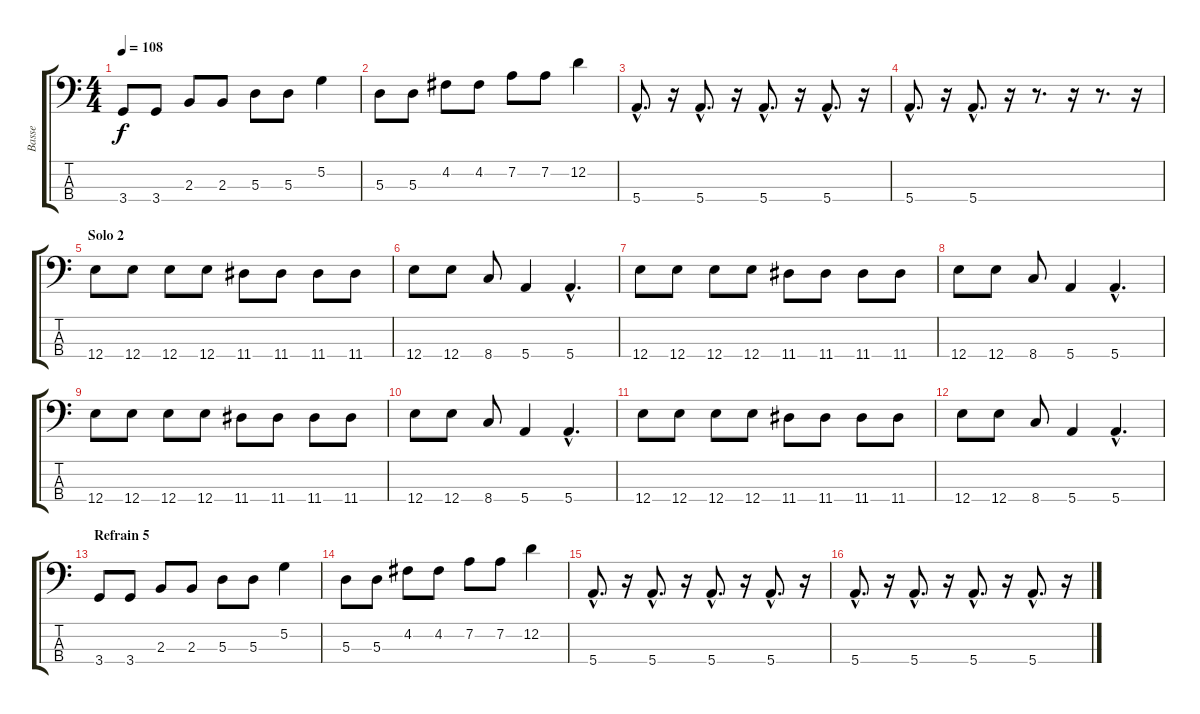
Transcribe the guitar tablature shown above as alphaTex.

\track ("Basse" "Basse") {instrument electricbassfinger}
\staff {score tabs}
\tuning (G2 D2 A1 E1) {hide}
\ts (4 4)
\tempo 108
\clef f4
\ks c
3.4.8{dy f} 3.4.8 2.3.8 2.3.8 5.3.8 5.3.8 5.2.4 |
5.3.8 5.3.8 4.2.8 4.2.8 7.2.8 7.2.8 12.2.4 |
5.4{hac}.8{d} r.16 5.4{hac}.8{d} r.16 5.4{hac}.8{d} r.16 5.4{hac}.8{d} r.16 |
5.4{hac}.8{d} r.16 5.4{hac}.8{d} r.16 r.8{d} r.16 r.8{d} r.16 |
\section ("" "Solo 2")
12.4.8 12.4.8 12.4.8 12.4.8 11.4.8 11.4.8 11.4.8 11.4.8 |
12.4.8 12.4.8 8.4.8 5.4.4 5.4{hac}.4{d} |
12.4.8 12.4.8 12.4.8 12.4.8 11.4.8 11.4.8 11.4.8 11.4.8 |
12.4.8 12.4.8 8.4.8 5.4.4 5.4{hac}.4{d} |
12.4.8 12.4.8 12.4.8 12.4.8 11.4.8 11.4.8 11.4.8 11.4.8 |
12.4.8 12.4.8 8.4.8 5.4.4 5.4{hac}.4{d} |
12.4.8 12.4.8 12.4.8 12.4.8 11.4.8 11.4.8 11.4.8 11.4.8 |
12.4.8 12.4.8 8.4.8 5.4.4 5.4{hac}.4{d} |
\section ("" "Refrain 5")
3.4.8 3.4.8 2.3.8 2.3.8 5.3.8 5.3.8 5.2.4 |
5.3.8 5.3.8 4.2.8 4.2.8 7.2.8 7.2.8 12.2.4 |
5.4{hac}.8{d} r.16 5.4{hac}.8{d} r.16 5.4{hac}.8{d} r.16 5.4{hac}.8{d} r.16 |
5.4{hac}.8{d} r.16 5.4{hac}.8{d} r.16 5.4{hac}.8{d} r.16 5.4{hac}.8{d} r.16
